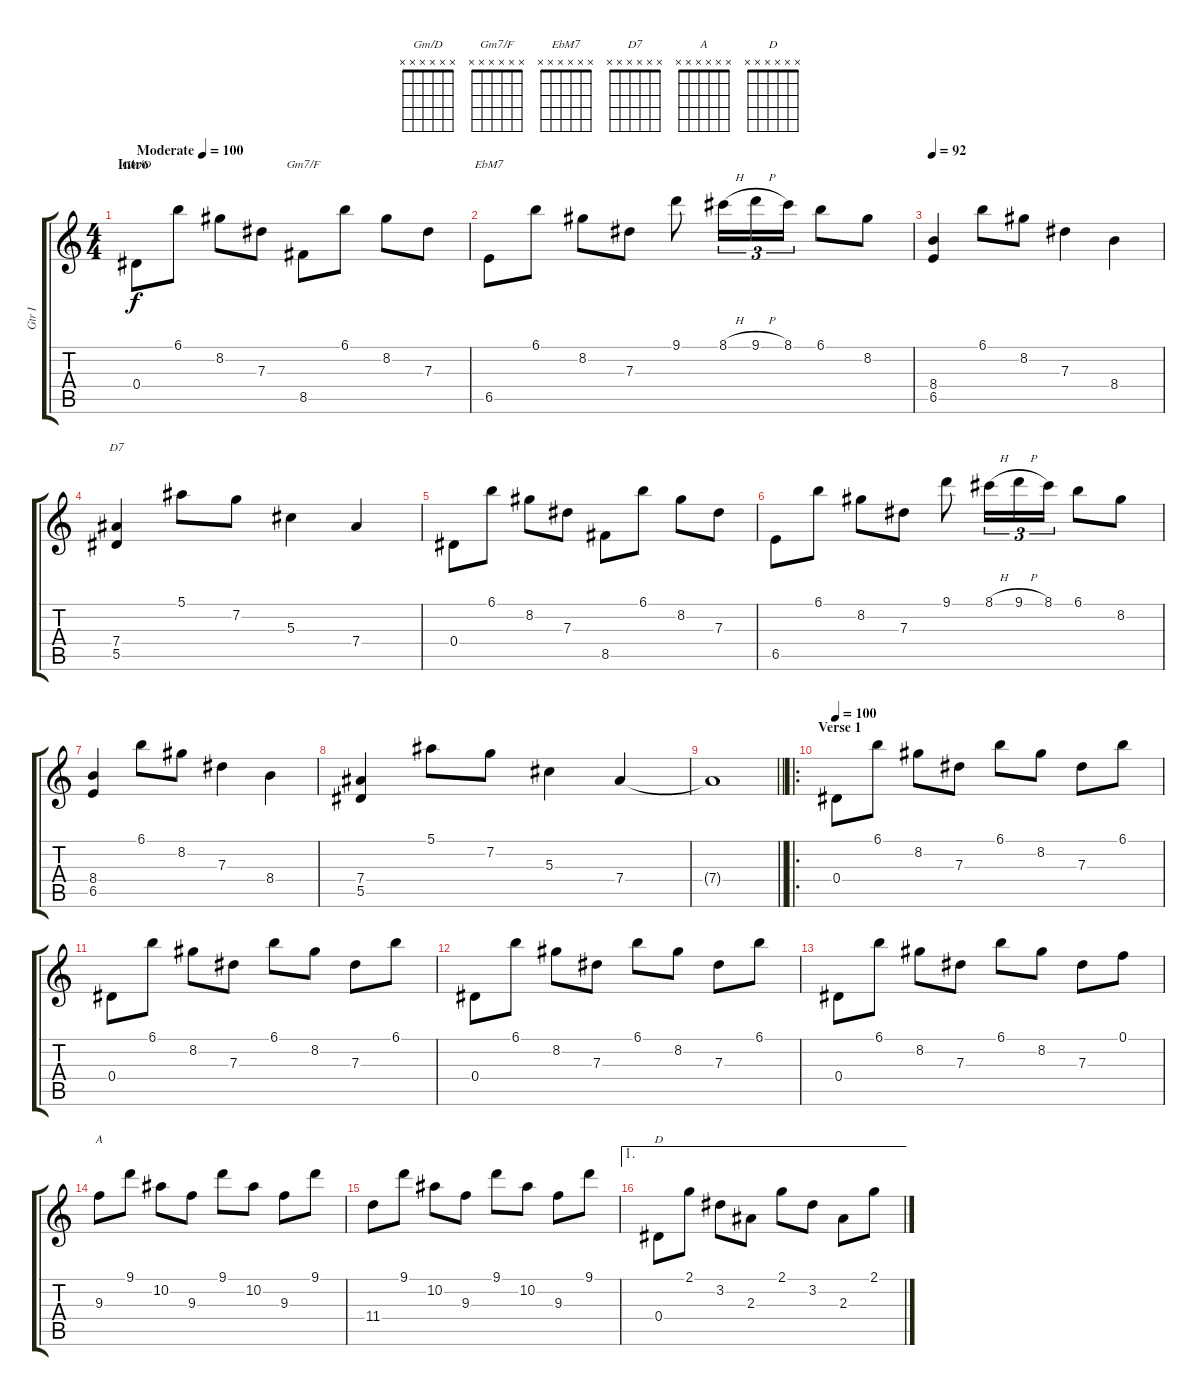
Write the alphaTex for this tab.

\track ("Gtr I" "Gtr I") {instrument overdrivenguitar}
\staff {score tabs}
\tuning (F4 C4 Ab3 Eb3 Bb2 F2) {hide}
\chord ("Gm/D" x x x x x x)
\chord ("Gm7/F" x x x x x x)
\chord ("EbM7" x x x x x x)
\chord ("D7" x x x x x x)
\chord ("A" x x x x x x)
\chord ("D" x x x x x x)
\ts (4 4)
\section ("" "Intro")
\tempo (100 "Moderate")
\clef g2
\ks c
0.4.8{ch "Gm/D" dy f instrument electricguitarjazz} 6.1.8 8.2.8 7.3.8 8.5.8{ch "Gm7/F"} 6.1.8 8.2.8 7.3.8 |
6.5.8{ch "EbM7"} 6.1.8 8.2.8 7.3.8 9.1.8 8.1{h}.16{tu (3 2)} 9.1{h}.16{tu (3 2)} 8.1.16{tu (3 2)} 6.1.8 8.2.8 |
\tempo 92
(8.4 6.5).4 6.1.8 8.2.8 7.3.4 8.4.4 |
(7.4 5.5).4{ch "D7"} 5.1.8 7.2.8 5.3.4 7.4.4 |
0.4.8{instrument electricguitarjazz} 6.1.8 8.2.8 7.3.8 8.5.8 6.1.8 8.2.8 7.3.8 |
6.5.8 6.1.8 8.2.8 7.3.8 9.1.8 8.1{h}.16{tu (3 2)} 9.1{h}.16{tu (3 2)} 8.1.16{tu (3 2)} 6.1.8 8.2.8 |
(8.4 6.5).4 6.1.8 8.2.8 7.3.4 8.4.4 |
(7.4 5.5).4 5.1.8 7.2.8 5.3.4 7.4.4 |
\barLineRight lightlight
7.4{t}.1{volume 6} |
\ro
\section ("" "Verse 1")
\tempo 100
0.4.8{volume 11 instrument electricguitarjazz} 6.1.8 8.2.8 7.3.8 6.1.8 8.2.8 7.3.8 6.1.8 |
0.4.8 6.1.8 8.2.8 7.3.8 6.1.8 8.2.8 7.3.8 6.1.8 |
0.4.8 6.1.8 8.2.8 7.3.8 6.1.8 8.2.8 7.3.8 6.1.8 |
0.4.8 6.1.8 8.2.8 7.3.8 6.1.8 8.2.8 7.3.8 0.1.8 |
9.3.8{ch "A"} 9.1.8 10.2.8 9.3.8 9.1.8 10.2.8 9.3.8 9.1.8 |
11.4.8 9.1.8 10.2.8 9.3.8 9.1.8 10.2.8 9.3.8 9.1.8 |
\ae 1
0.4.8{ch "D"} 2.1.8 3.2.8 2.3.8 2.1.8 3.2.8 2.3.8 2.1.8
